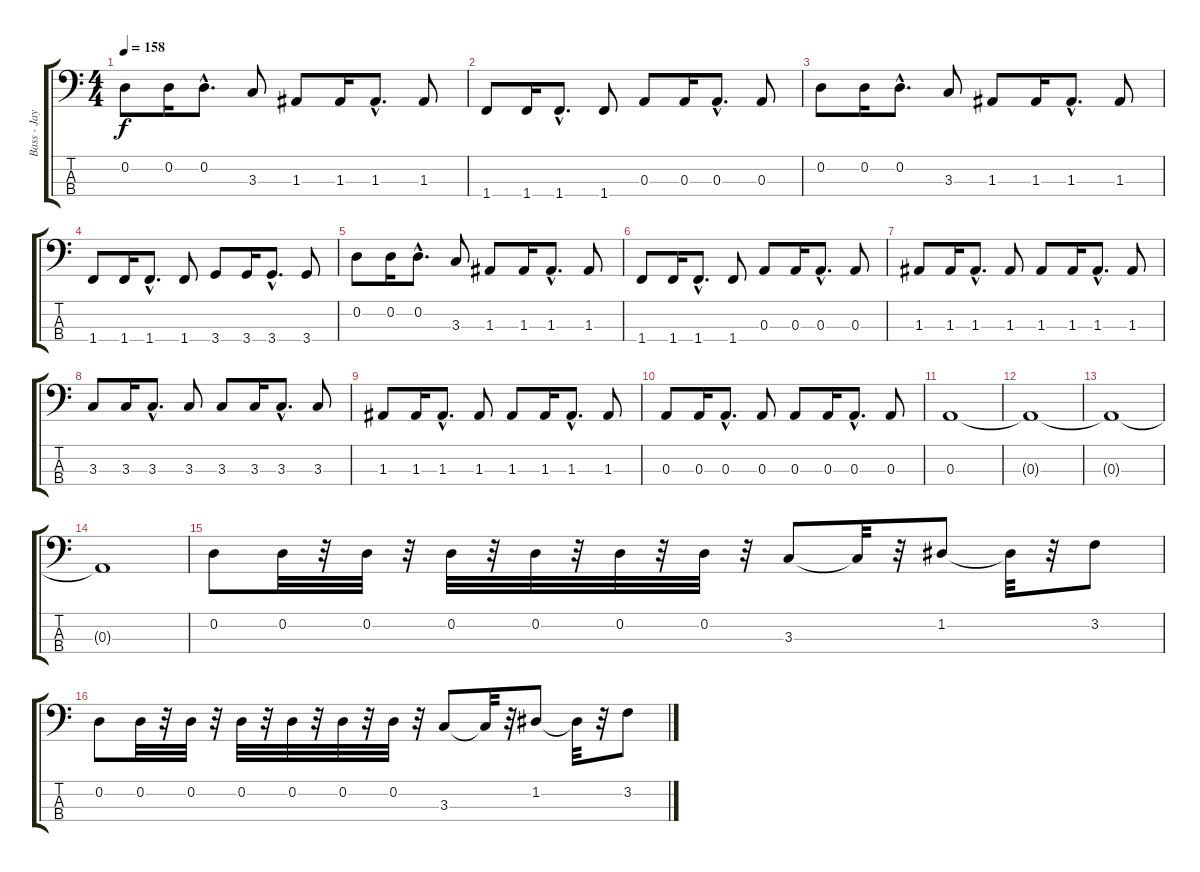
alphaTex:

\track ("Bass - Jay Bentley" "Bass - Jay") {instrument electricbasspick}
\staff {score tabs}
\tuning (G2 D2 A1 E1) {hide}
\ts (4 4)
\tempo 158
\clef f4
\ks c
0.2.8{dy f} 0.2.16 0.2{hac}.8{d} 3.3.8 1.3.8 1.3.16 1.3{hac}.8{d} 1.3.8 |
1.4.8 1.4.16 1.4{hac}.8{d} 1.4.8 0.3.8 0.3.16 0.3{hac}.8{d} 0.3.8 |
0.2.8 0.2.16 0.2{hac}.8{d} 3.3.8 1.3.8 1.3.16 1.3{hac}.8{d} 1.3.8 |
1.4.8 1.4.16 1.4{hac}.8{d} 1.4.8 3.4.8 3.4.16 3.4{hac}.8{d} 3.4.8 |
0.2.8 0.2.16 0.2{hac}.8{d} 3.3.8 1.3.8 1.3.16 1.3{hac}.8{d} 1.3.8 |
1.4.8 1.4.16 1.4{hac}.8{d} 1.4.8 0.3.8 0.3.16 0.3{hac}.8{d} 0.3.8 |
1.3.8 1.3.16 1.3{hac}.8{d} 1.3.8 1.3.8 1.3.16 1.3{hac}.8{d} 1.3.8 |
3.3.8 3.3.16 3.3{hac}.8{d} 3.3.8 3.3.8 3.3.16 3.3{hac}.8{d} 3.3.8 |
1.3.8 1.3.16 1.3{hac}.8{d} 1.3.8 1.3.8 1.3.16 1.3{hac}.8{d} 1.3.8 |
0.3.8 0.3.16 0.3{hac}.8{d} 0.3.8 0.3.8 0.3.16 0.3{hac}.8{d} 0.3.8 |
0.3.1 |
0.3{t}.1 |
0.3{t}.1 |
0.3{t}.1 |
0.2.8 0.2.32 r.32 0.2.32 r.32 0.2.32 r.32 0.2.32 r.32 0.2.32 r.32 0.2.32 r.32 3.3.8 3.3{t}.32 r.32 1.2.8 1.2{t}.32 r.32 3.2.8 |
0.2.8 0.2.32 r.32 0.2.32 r.32 0.2.32 r.32 0.2.32 r.32 0.2.32 r.32 0.2.32 r.32 3.3.8 3.3{t}.32 r.32 1.2.8 1.2{t}.32 r.32 3.2.8
